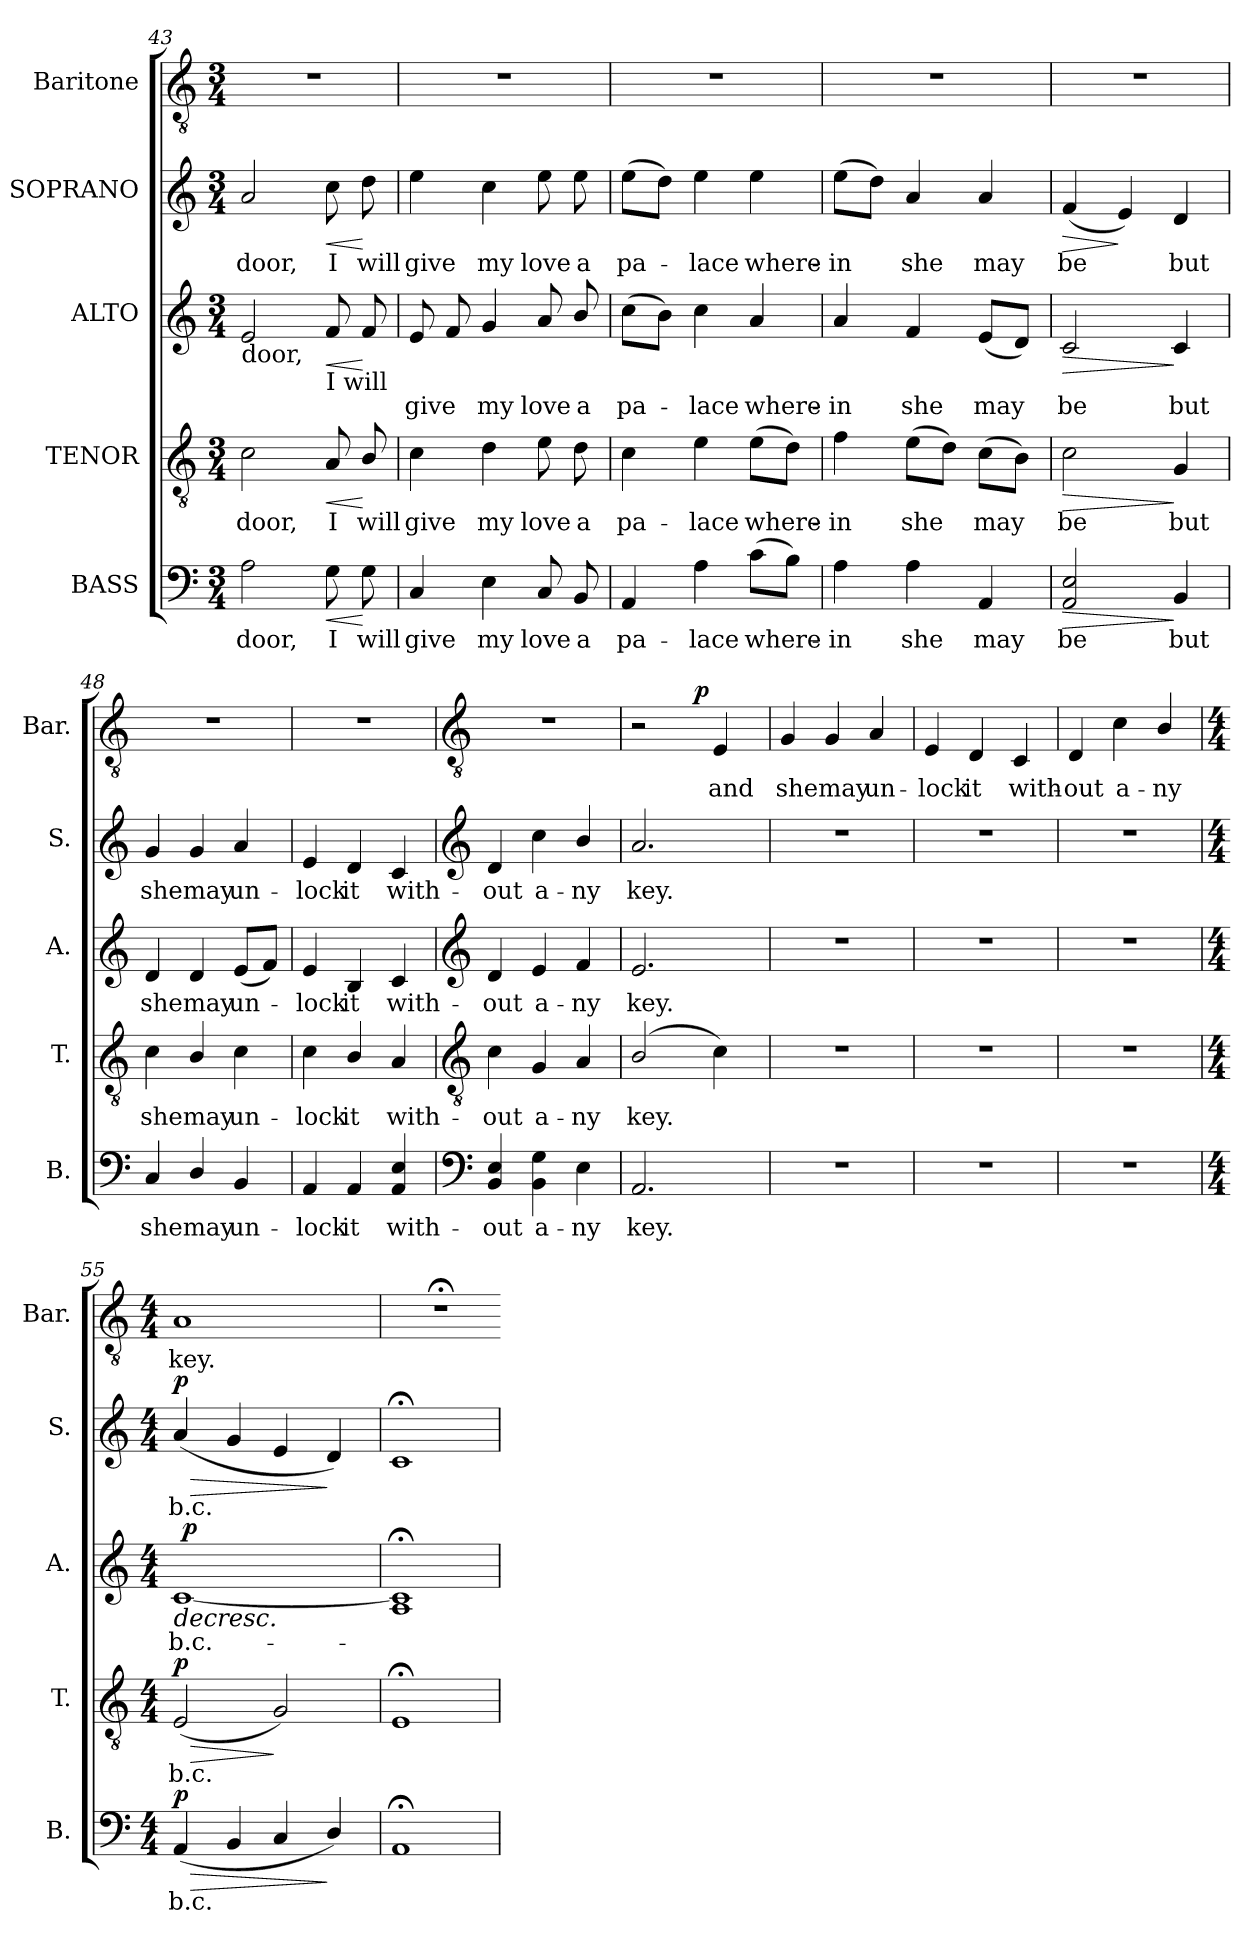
**kern	**text	**dynam	**kern	**text	**dynam	**kern	**text	**dynam	**kern	**text	**dynam	**kern	**text	**dynam
*part5	*part5	*part5	*part4	*part4	*part4	*part3	*part3	*part3	*part2	*part2	*part2	*part1	*part1	*part1
*staff5	*staff5	*staff5	*staff4	*staff4	*staff4	*staff3	*staff3	*staff3	*staff2	*staff2	*staff2	*staff1	*staff1	*staff1
*I"BASS	*	*	*I"TENOR	*	*	*I"ALTO	*	*	*I"SOPRANO	*	*	*I"Baritone	*	*
*I'B.	*	*	*I'T.	*	*	*I'A.	*	*	*I'S.	*	*	*I'Bar.	*	*
*clefF4	*	*	*clefGv2	*	*	*clefG2	*	*	*clefG2	*	*	*clefGv2	*	*
*M3/4	*	*	*M3/4	*	*	*M3/4	*	*	*M3/4	*	*	*M3/4	*	*
=43	=43	=43	=43	=43	=43	=43	=43	=43	=43	=43	=43	=43	=43	=43
!	!	!	!	!	!	!LO:TX:b:t=door,	!	!	!	!	!	!	!	!
!	!LO:LY:b:cj	!	!	!LO:LY:b:cj	!	!	!	!	!	!LO:LY:b:cj	!	!	!	!
2A\	door,	.	2c\	door,	.	2e/	.	.	2a/	door,	.	2.r	.	.
!	!	!	!	!	!	!LO:TX:b:t=I will	!	!	!	!	!	!	!	!
!	!LO:LY:b:cj	!LO:HP:b	!	!LO:LY:b:cj	!LO:HP:b	!	!	!LO:HP:b	!	!LO:LY:b:cj	!LO:HP:b	!	!	!
8G\	I	<	8A/	I	<	8f/	.	<	8cc\	I	<	.	.	.
!	!LO:LY:b:cj	!	!	!LO:LY:b:cj	!	!	!	!	!	!LO:LY:b:cj	!	!	!	!
8G\	will	[	8B/	will	[	8f/	.	[	8dd\	will	[	.	.	.
!!LO:LB:g=z
=44	=44	=44	=44	=44	=44	=44	=44	=44	=44	=44	=44	=44	=44	=44
!	!LO:LY:b:cj	!	!	!LO:LY:b:cj	!	!	!LO:LY:b:cj	!	!	!LO:LY:b:cj	!	!	!	!
4C/	give	.	4c\	give	.	8e/	give	.	4ee\	give	.	2.r	.	.
.	.	.	.	.	.	8f/	.	.	.	.	.	.	.	.
!	!LO:LY:b:cj	!	!	!LO:LY:b:cj	!	!	!LO:LY:b:cj	!	!	!LO:LY:b:cj	!	!	!	!
4E\	my	.	4d\	my	.	4g/	my	.	4cc\	my	.	.	.	.
!	!LO:LY:b:cj	!	!	!LO:LY:b:cj	!	!	!LO:LY:b:cj	!	!	!LO:LY:b:cj	!	!	!	!
8C/	love	.	8e\	love	.	8a/	love	.	8ee\	love	.	.	.	.
!	!LO:LY:b:cj	!	!	!LO:LY:b:cj	!	!	!LO:LY:b:cj	!	!	!LO:LY:b:cj	!	!	!	!
8BB/	a	.	8d\	a	.	8b/	a	.	8ee\	a	.	.	.	.
=45	=45	=45	=45	=45	=45	=45	=45	=45	=45	=45	=45	=45	=45	=45
!	!LO:LY:b:cj	!	!	!LO:LY:b:cj	!	!	!LO:LY:b:cj	!	!	!LO:LY:b:cj	!	!	!	!
4AA/	pa-	.	4c\	pa-	.	(>8cc\L	pa-	.	(>8ee\L	pa-	.	2.r	.	.
.	.	.	.	.	.	8b\J)	.	.	8dd\J)	.	.	.	.	.
!	!LO:LY:b:cj	!	!	!LO:LY:b:cj	!	!	!LO:LY:b:cj	!	!	!LO:LY:b:cj	!	!	!	!
4A\	-lace	.	4e\	-lace	.	4cc\	-lace	.	4ee\	-lace	.	.	.	.
!	!LO:LY:b:cj	!	!	!LO:LY:b:cj	!	!	!LO:LY:b:cj	!	!	!LO:LY:b:cj	!	!	!	!
(>8c\L	where-	.	(>8e\L	where-	.	4a/	where-	.	4ee\	where-	.	.	.	.
8B\J)	.	.	8d\J)	.	.	.	.	.	.	.	.	.	.	.
=46	=46	=46	=46	=46	=46	=46	=46	=46	=46	=46	=46	=46	=46	=46
!	!LO:LY:b:cj	!	!	!LO:LY:b:cj	!	!	!LO:LY:b:cj	!	!	!LO:LY:b:cj	!	!	!	!
4A\	-in	.	4f\	-in	.	4a/	-in	.	(>8ee\L	-in	.	2.r	.	.
.	.	.	.	.	.	.	.	.	8dd\J)	.	.	.	.	.
!	!LO:LY:b:cj	!	!	!LO:LY:b	!	!	!LO:LY:b:cj	!	!	!LO:LY:b:cj	!	!	!	!
4A\	she	.	(>8e\L	she	.	4f/	she	.	4a/	she	.	.	.	.
.	.	.	8d\J)	.	.	.	.	.	.	.	.	.	.	.
!	!LO:LY:b:cj	!	!	!LO:LY:b	!	!	!LO:LY:b:cj	!	!	!LO:LY:b:cj	!	!	!	!
4AA/	may	.	(>8c\L	may	.	(<8e/L	may	.	4a/	may	.	.	.	.
.	.	.	8B\J)	.	.	8d/J)	.	.	.	.	.	.	.	.
=47	=47	=47	=47	=47	=47	=47	=47	=47	=47	=47	=47	=47	=47	=47
!	!LO:LY:b:cj	!LO:HP:b	!	!LO:LY:b:cj	!LO:HP:b	!	!LO:LY:b:cj	!LO:HP:b	!	!LO:LY:b:cj	!LO:HP:b	!	!	!
2E/ 2AA/	be	>	2c\	be	>	2c/	be	>	(<4f/	be	>	2.r	.	.
.	.	.	.	.	.	.	.	.	4e/)	.	]	.	.	.
!	!LO:LY:b:cj	!	!	!LO:LY:b:cj	!	!	!LO:LY:b:cj	!	!	!LO:LY:b:cj	!	!	!	!
4BB/	but	]	4G/	but	]	4c/	but	]	4d/	but	.	.	.	.
=48	=48	=48	=48	=48	=48	=48	=48	=48	=48	=48	=48	=48	=48	=48
!	!LO:LY:b:cj	!	!	!LO:LY:b:cj	!	!	!LO:LY:b:cj	!	!	!LO:LY:b:cj	!	!	!	!
4C/	she	.	4c\	she	.	4d/	she	.	4g/	she	.	2.r	.	.
!	!LO:LY:b:cj	!	!	!LO:LY:b:cj	!	!	!LO:LY:b:cj	!	!	!LO:LY:b:cj	!	!	!	!
4D/	may	.	4B/	may	.	4d/	may	.	4g/	may	.	.	.	.
!	!LO:LY:b:cj	!	!	!LO:LY:b:cj	!	!	!LO:LY:b:cj	!	!	!LO:LY:b:cj	!	!	!	!
4BB/	un-	.	4c\	un-	.	(<8e/L	un-	.	4a/	un-	.	.	.	.
.	.	.	.	.	.	8f/J)	.	.	.	.	.	.	.	.
=49	=49	=49	=49	=49	=49	=49	=49	=49	=49	=49	=49	=49	=49	=49
!	!LO:LY:b:cj	!	!	!LO:LY:b:cj	!	!	!LO:LY:b:cj	!	!	!LO:LY:b:cj	!	!	!	!
4AA/	-lock	.	4c\	-lock	.	4e/	-lock	.	4e/	-lock	.	2.r	.	.
!	!LO:LY:b:cj	!	!	!LO:LY:b:cj	!	!	!LO:LY:b:cj	!	!	!LO:LY:b:cj	!	!	!	!
4AA/	it	.	4B/	it	.	4B/	it	.	4d/	it	.	.	.	.
!	!LO:LY:b:cj	!	!	!LO:LY:b:cj	!	!	!LO:LY:b:cj	!	!	!LO:LY:b:cj	!	!	!	!
4E/ 4AA/	with-	.	4A/	with-	.	4c/	with-	.	4c/	with-	.	.	.	.
!!LO:PB:g=z
=50	=50	=50	=50	=50	=50	=50	=50	=50	=50	=50	=50	=50	=50	=50
*clefF4	*	*	*clefGv2	*	*	*clefG2	*	*	*clefG2	*	*	*clefGv2	*	*
!	!LO:LY:b:cj	!	!	!LO:LY:b:cj	!	!	!LO:LY:b:cj	!	!	!LO:LY:b:cj	!	!LO:N:vis=1	!	!
4E/ 4BB/	-out	.	4c\	-out	.	4d/	-out	.	4d/	-out	.	2.r	.	.
!	!LO:LY:b:cj	!	!	!LO:LY:b:cj	!	!	!LO:LY:b:cj	!	!	!LO:LY:b:cj	!	!	!	!
4G\ 4BB\	a-	.	4G/	a-	.	4e/	a-	.	4cc\	a-	.	.	.	.
!	!LO:LY:b:cj	!	!	!LO:LY:b:cj	!	!	!LO:LY:b:cj	!	!	!LO:LY:b:cj	!	!	!	!
4E\	-ny	.	4A/	-ny	.	4f/	-ny	.	4b/	-ny	.	.	.	.
=51	=51	=51	=51	=51	=51	=51	=51	=51	=51	=51	=51	=51	=51	=51
!	!LO:LY:b:cj	!	!	!LO:LY:b:cj	!	!	!LO:LY:b:cj	!	!	!LO:LY:b:cj	!	!	!	!
*	*	*	*	*	*	*	*	*	*	*	*	*^	*	*
2.AA/	key.	.	(<2B/	key.	.	2.e/	key.	.	2.a/	key.	.	2r	4..ryy	.	.
!	!	!	!	!	!	!	!	!	!	!	!	!	!	!	!LO:DY:a
.	.	.	.	.	.	.	.	.	.	.	.	.	4ryy	.	p
!	!	!	!	!	!	!	!	!	!	!	!	!	!	!LO:LY:b:cj	!
.	.	.	4c\)	.	.	.	.	.	.	.	.	4E/	.	and	.
.	.	.	.	.	.	.	.	.	.	.	.	.	16ryy	.	.
=52	=52	=52	=52	=52	=52	=52	=52	=52	=52	=52	=52	=52	=52	=52	=52
!LO:N:vis=1	!	!	!LO:N:vis=1	!	!	!LO:N:vis=1	!	!	!LO:N:vis=1	!	!	!	!	!LO:LY:b:cj	!
*	*	*	*	*	*	*	*	*	*	*	*	*v	*v	*	*
2.r	.	.	2.r	.	.	2.r	.	.	2.r	.	.	4G/	she	.
!	!	!	!	!	!	!	!	!	!	!	!	!	!LO:LY:b:cj	!
.	.	.	.	.	.	.	.	.	.	.	.	4G/	may	.
!	!	!	!	!	!	!	!	!	!	!	!	!	!LO:LY:b:cj	!
.	.	.	.	.	.	.	.	.	.	.	.	4A/	un-	.
=53	=53	=53	=53	=53	=53	=53	=53	=53	=53	=53	=53	=53	=53	=53
!LO:N:vis=1	!	!	!LO:N:vis=1	!	!	!LO:N:vis=1	!	!	!LO:N:vis=1	!	!	!	!LO:LY:b:cj	!
2.r	.	.	2.r	.	.	2.r	.	.	2.r	.	.	4E/	-lock	.
!	!	!	!	!	!	!	!	!	!	!	!	!	!LO:LY:b:cj	!
.	.	.	.	.	.	.	.	.	.	.	.	4D/	it	.
!	!	!	!	!	!	!	!	!	!	!	!	!	!LO:LY:b:cj	!
.	.	.	.	.	.	.	.	.	.	.	.	4C/	with-	.
=54	=54	=54	=54	=54	=54	=54	=54	=54	=54	=54	=54	=54	=54	=54
!LO:N:vis=1	!	!	!LO:N:vis=1	!	!	!LO:N:vis=1	!	!	!LO:N:vis=1	!	!	!	!LO:LY:b:cj	!
2.r	.	.	2.r	.	.	2.r	.	.	2.r	.	.	4D/	-out	.
!	!	!	!	!	!	!	!	!	!	!	!	!	!LO:LY:b:cj	!
.	.	.	.	.	.	.	.	.	.	.	.	4c\	a-	.
!	!	!	!	!	!	!	!	!	!	!	!	!	!LO:LY:b:cj	!
.	.	.	.	.	.	.	.	.	.	.	.	4B/	-ny	.
=55	=55	=55	=55	=55	=55	=55	=55	=55	=55	=55	=55	=55	=55	=55
*M4/4	*	*	*M4/4	*	*	*M4/4	*	*	*M4/4	*	*	*M4/4	*	*
!	!LO:LY:b:cj	!LO:HP:b	!	!LO:LY:b:cj	!LO:HP:b	!	!LO:LY:b:cj	!LO:HP:b	!	!LO:LY:b:cj	!LO:HP:b	!	!LO:LY:b:cj	!
!	!	!LO:DY:n=1:a	!	!	!LO:DY:n=1:a	!	!	!	!	!	!LO:DY:n=1:a	!	!	!
*	*	*	*	*	*	*^	*	*	*	*	*	*	*	*
(<4AA/	b.c.	> p	(<2E/	b.c.	> p	[>1c	64ryy	b.c.-	>	(<4a/	b.c.	> p	1A	key.	.
!	!	!	!	!	!	!	!	!	!LO:DY:a	!	!	!	!	!	!
.	.	.	.	.	.	.	2ryy	.	p	.	.	.	.	.	.
4BB/	.	.	.	.	.	.	.	.	.	4g/	.	.	.	.	.
4C/	.	.	2G/)	.	]	.	.	.	.	4e/	.	.	.	.	.
.	.	.	.	.	.	.	4ryy	.	.	.	.	.	.	.	.
4D/)	.	]	.	.	.	.	.	.	.	4d/)	.	]	.	.	.
.	.	.	.	.	.	.	8...ryy	.	.	.	.	.	.	.	.
.	.	.	.	.	.	.	.	.	]	.	.	.	.	.	.
*	*	*	*	*	*	*v	*v	*	*	*	*	*	*	*	*
=56	=56	=56	=56	=56	=56	=56	=56	=56	=56	=56	=56	=56	=56	=56
1AA;<	.	.	1E;<	.	.	1c];< 1A;<	.	.	1c;<	.	.	1r;<	.	.
=	==	==	=	==	==	=	==	==	=	==	==	==	==	==
*-	*-	*-	*-	*-	*-	*-	*-	*-	*-	*-	*-	*-	*-	*-
